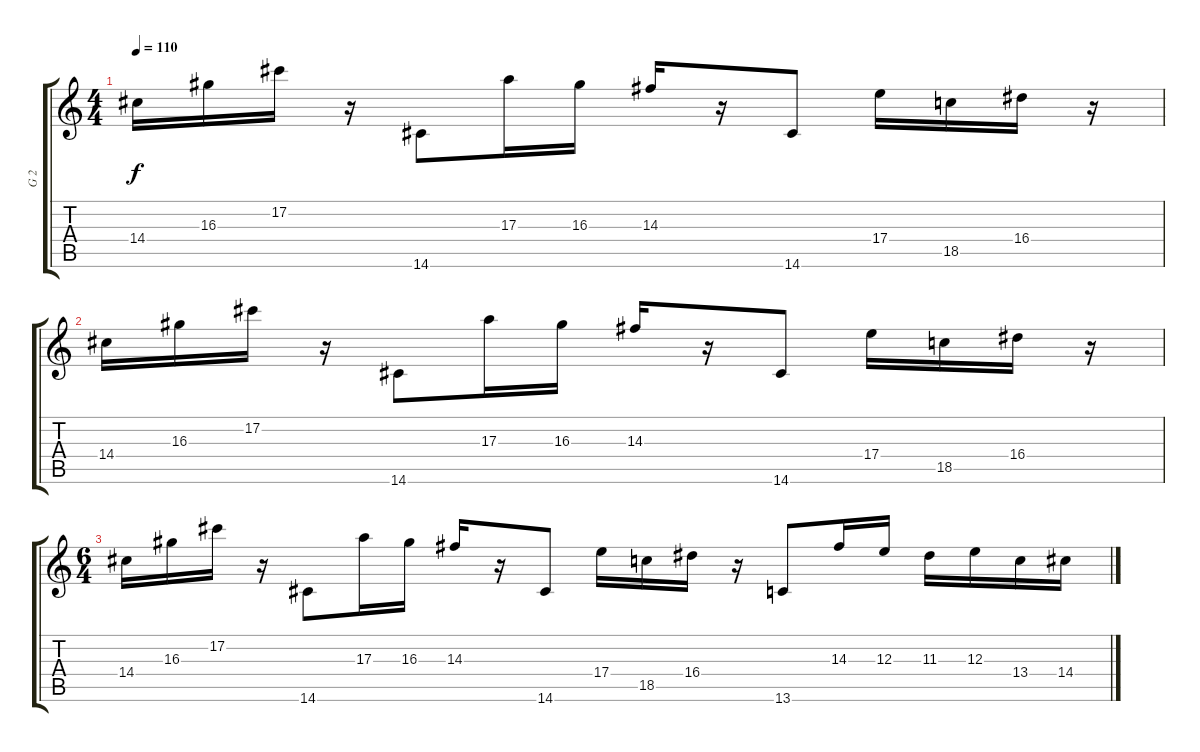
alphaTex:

\track ("G 2" "G 2") {instrument distortionguitar}
\staff {score tabs}
\tuning (Db4 Ab3 E3 B2 Gb2 B1) {hide}
\ts (4 4)
\tempo 110
\clef g2
\ks c
14.4.16{dy f} 16.3.16 17.2.16 r.16 14.6.8 17.3.16 16.3.16 14.3.16 r.16 14.6.8 17.4.16 18.5.16 16.4.16 r.16 |
14.4.16 16.3.16 17.2.16 r.16 14.6.8 17.3.16 16.3.16 14.3.16 r.16 14.6.8 17.4.16 18.5.16 16.4.16 r.16 |
\ts (6 4)
14.4.16 16.3.16 17.2.16 r.16 14.6.8 17.3.16 16.3.16 14.3.16 r.16 14.6.8 17.4.16 18.5.16 16.4.16 r.16 13.6.8 14.3.16 12.3.16 11.3.16 12.3.16 13.4.16 14.4.16
